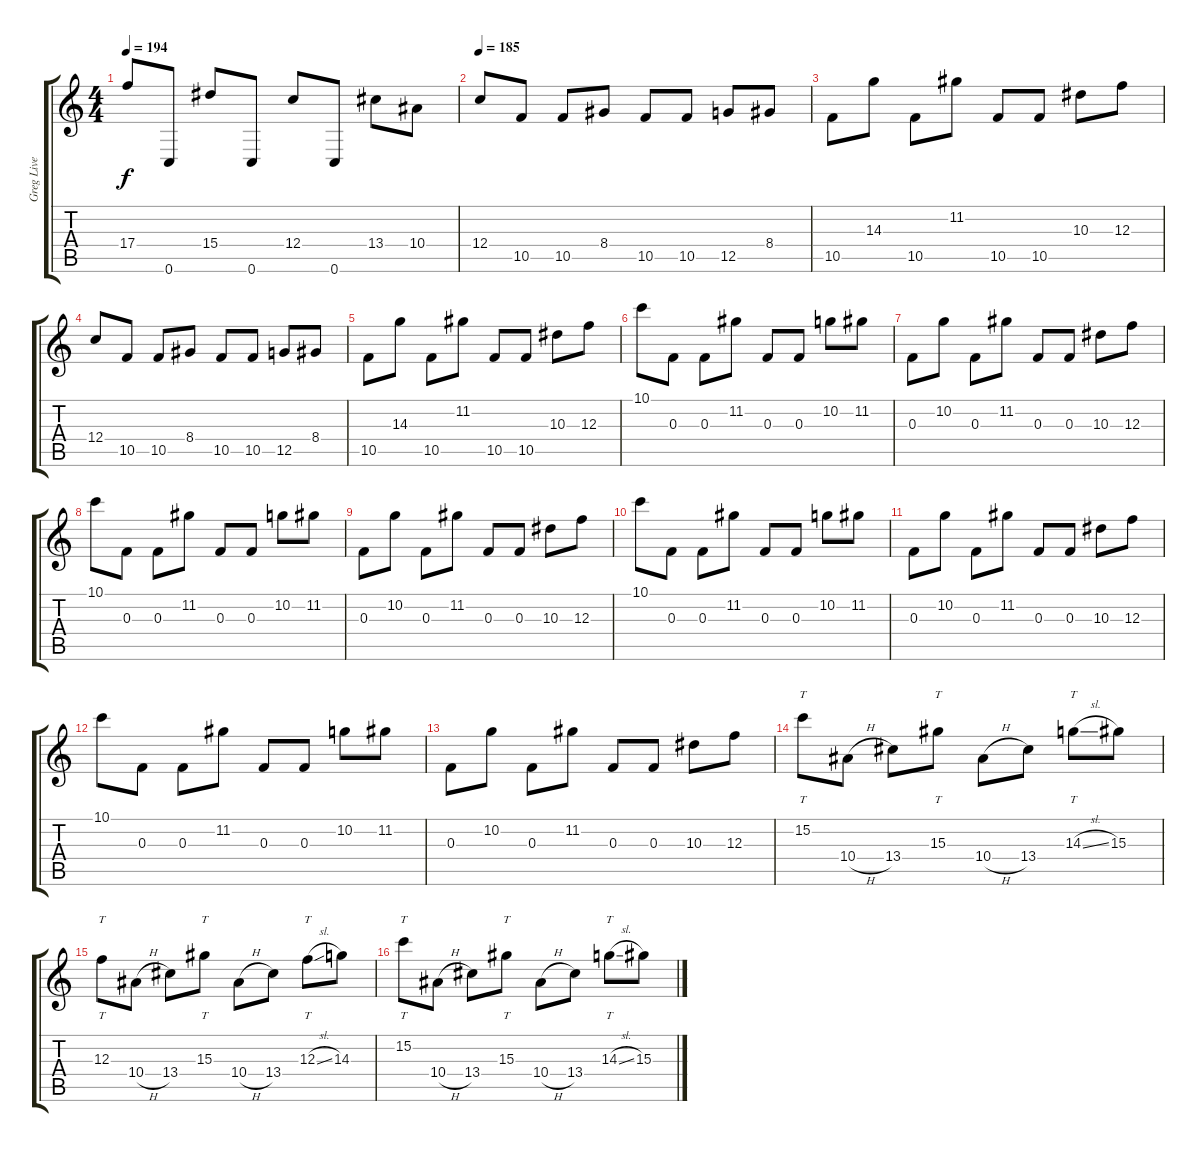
\track ("Greg Live" "Greg Live") {mute instrument distortionguitar}
\staff {score tabs}
\tuning (D4 A3 F3 C3 G2 C2) {hide}
\ts (4 4)
\tempo 194
\clef g2
\ks c
17.4.8{dy f} 0.6.8 15.4.8 0.6.8 12.4.8 0.6.8 13.4.8 10.4.8 |
\tempo 185
12.4.8 10.5.8 10.5.8 8.4.8 10.5.8 10.5.8 12.5.8 8.4.8 |
10.5.8 14.3.8 10.5.8 11.2.8 10.5.8 10.5.8 10.3.8 12.3.8 |
12.4.8 10.5.8 10.5.8 8.4.8 10.5.8 10.5.8 12.5.8 8.4.8 |
10.5.8 14.3.8 10.5.8 11.2.8 10.5.8 10.5.8 10.3.8 12.3.8 |
10.1.8 0.3.8 0.3.8 11.2.8 0.3.8 0.3.8 10.2.8 11.2.8 |
0.3.8 10.2.8 0.3.8 11.2.8 0.3.8 0.3.8 10.3.8 12.3.8 |
10.1.8 0.3.8 0.3.8 11.2.8 0.3.8 0.3.8 10.2.8 11.2.8 |
0.3.8 10.2.8 0.3.8 11.2.8 0.3.8 0.3.8 10.3.8 12.3.8 |
10.1.8 0.3.8 0.3.8 11.2.8 0.3.8 0.3.8 10.2.8 11.2.8 |
0.3.8 10.2.8 0.3.8 11.2.8 0.3.8 0.3.8 10.3.8 12.3.8 |
10.1.8 0.3.8 0.3.8 11.2.8 0.3.8 0.3.8 10.2.8 11.2.8 |
0.3.8 10.2.8 0.3.8 11.2.8 0.3.8 0.3.8 10.3.8 12.3.8 |
15.2.8{tt} 10.4{h}.8 13.4.8 15.3.8{tt} 10.4{h}.8 13.4.8 14.3{sl}.8{tt} 15.3.8 |
12.3.8{tt} 10.4{h}.8 13.4.8 15.3.8{tt} 10.4{h}.8 13.4.8 12.3{sl}.8{tt} 14.3.8 |
15.2.8{tt} 10.4{h}.8 13.4.8 15.3.8{tt} 10.4{h}.8 13.4.8 14.3{sl}.8{tt} 15.3.8
